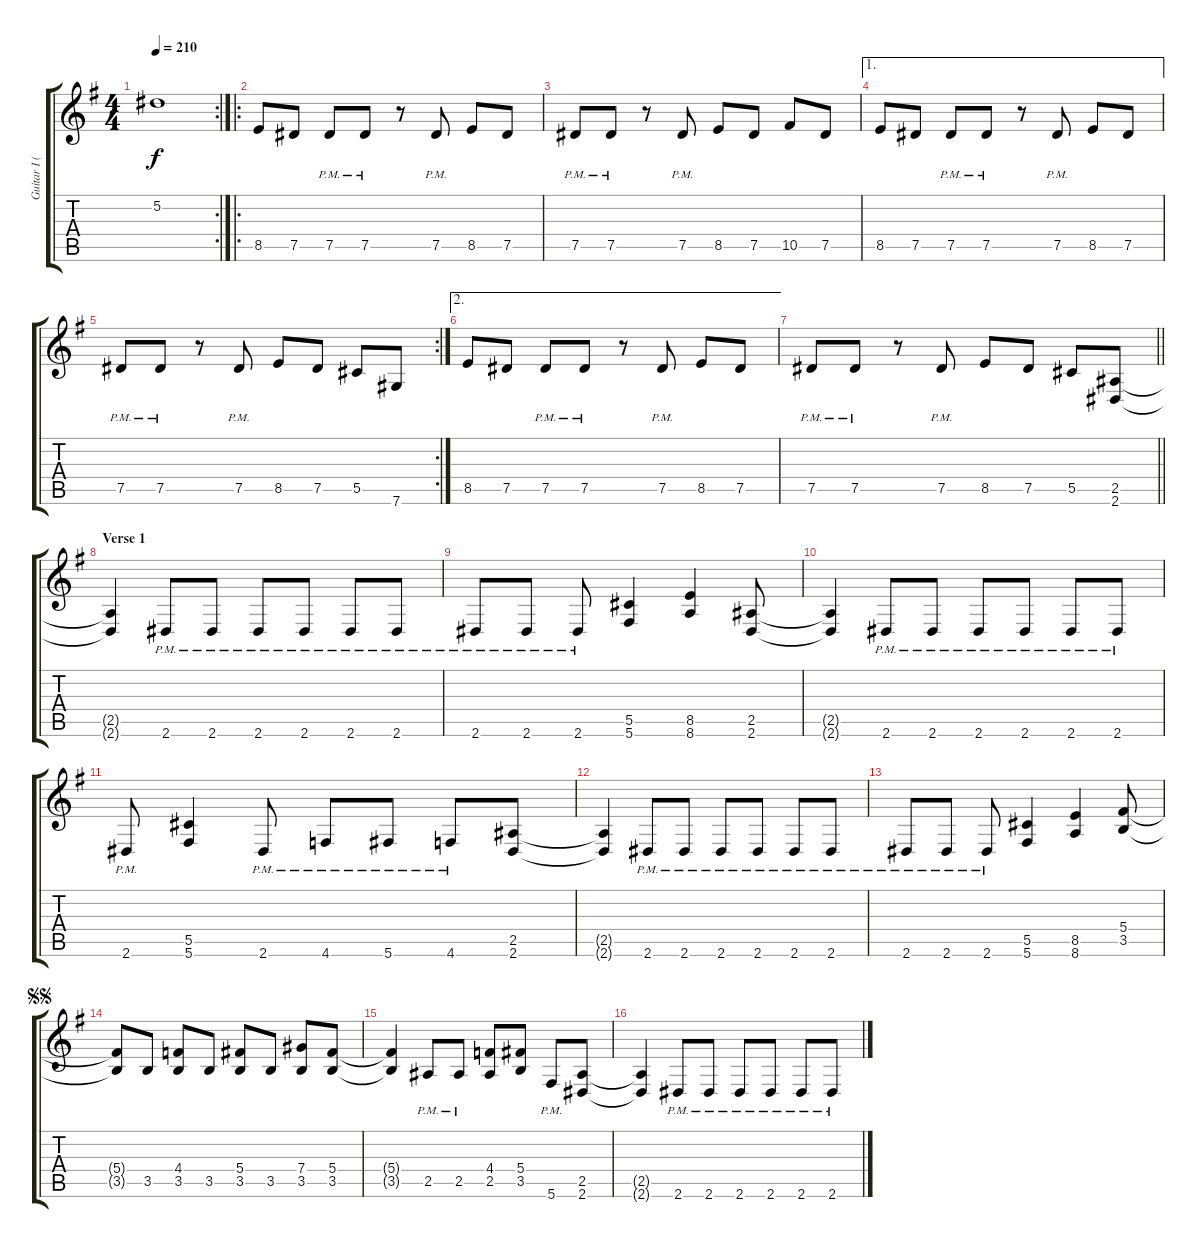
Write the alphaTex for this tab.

\track ("Guitar I (А. Голованов)" "Guitar I (") {instrument distortionguitar}
\staff {score tabs}
\tuning (Eb4 Bb3 Gb3 Db3 Ab2 Db2) {hide}
\rc 2
\ts (4 4)
\tempo 210
\clef g2
\ks g
5.2{t}.1{dy f} |
\ro
8.5.8 7.5.8 7.5{pm}.8 7.5{pm}.8 r.8 7.5{pm}.8 8.5.8 7.5.8 |
7.5{pm}.8 7.5{pm}.8 r.8 7.5{pm}.8 8.5.8 7.5.8 10.5.8 7.5.8 |
\ae 1
8.5.8 7.5.8 7.5{pm}.8 7.5{pm}.8 r.8 7.5{pm}.8 8.5.8 7.5.8 |
\rc 2
7.5{pm}.8 7.5{pm}.8 r.8 7.5{pm}.8 8.5.8 7.5.8 5.5.8 7.6.8 |
\ae 2
8.5.8 7.5.8 7.5{pm}.8 7.5{pm}.8 r.8 7.5{pm}.8 8.5.8 7.5.8 |
\barLineRight lightlight
7.5{pm}.8 7.5{pm}.8 r.8 7.5{pm}.8 8.5.8 7.5.8 5.5.8 (2.5 2.6).8 |
\section ("" "Verse 1")
(2.5{t} 2.6{t}).4 2.6{pm}.8 2.6{pm}.8 2.6{pm}.8 2.6{pm}.8 2.6{pm}.8 2.6{pm}.8 |
2.6{pm}.8 2.6{pm}.8 2.6{pm}.8 (5.5 5.6).4 (8.5 8.6).4 (2.5 2.6).8 |
(2.5{t} 2.6{t}).4 2.6{pm}.8 2.6{pm}.8 2.6{pm}.8 2.6{pm}.8 2.6{pm}.8 2.6{pm}.8 |
2.6{pm}.8 (5.5 5.6).4 2.6{pm}.8 4.6{pm}.8 5.6{pm}.8 4.6{pm}.8 (2.5 2.6).8 |
(2.5{t} 2.6{t}).4 2.6{pm}.8 2.6{pm}.8 2.6{pm}.8 2.6{pm}.8 2.6{pm}.8 2.6{pm}.8 |
2.6{pm}.8 2.6{pm}.8 2.6{pm}.8 (5.5 5.6).4 (8.5 8.6).4 (5.4 3.5).8 |
\jump segnosegno
(5.4{t} 3.5{t}).8 3.5.8 (4.4 3.5).8 3.5.8 (5.4 3.5).8 3.5.8 (7.4 3.5).8 (5.4 3.5).8 |
(5.4{t} 3.5{t}).4 2.5{pm}.8 2.5{pm}.8 (4.4 2.5).8 (5.4 3.5).8 5.6{pm}.8 (2.5 2.6).8 |
(2.5{t} 2.6{t}).4 2.6{pm}.8 2.6{pm}.8 2.6{pm}.8 2.6{pm}.8 2.6{pm}.8 2.6{pm}.8
